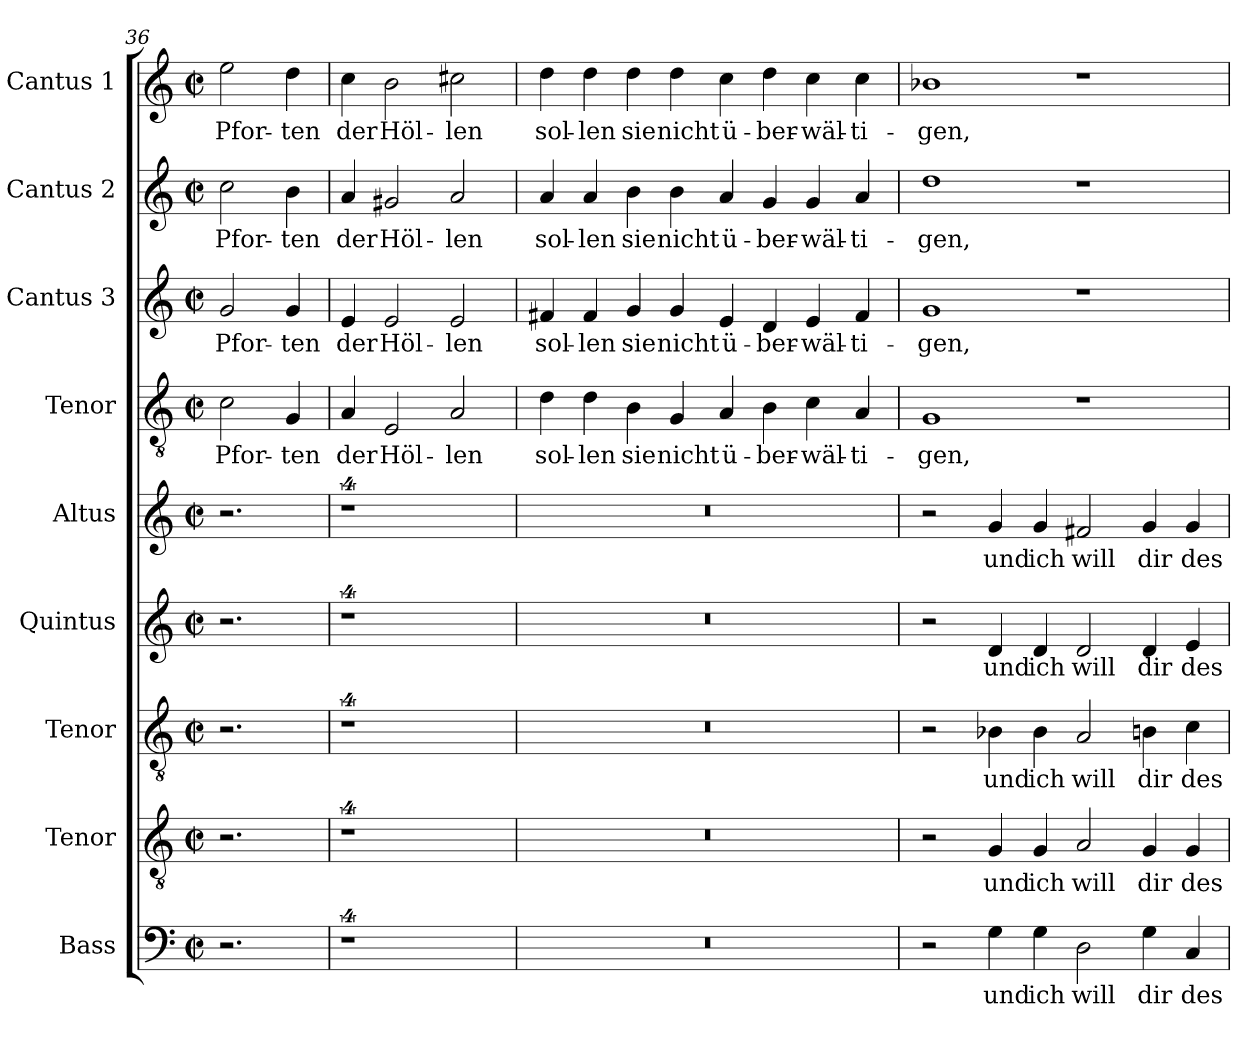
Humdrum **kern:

**kern	**text	**kern	**text	**kern	**text	**kern	**text	**kern	**text	**kern	**text	**kern	**text	**kern	**text	**kern	**text
*part9	*part9	*part8	*part8	*part7	*part7	*part6	*part6	*part5	*part5	*part4	*part4	*part3	*part3	*part2	*part2	*part1	*part1
*staff9	*staff9	*staff8	*staff8	*staff7	*staff7	*staff6	*staff6	*staff5	*staff5	*staff4	*staff4	*staff3	*staff3	*staff2	*staff2	*staff1	*staff1
*I"Bass	*	*I"Tenor	*	*I"Tenor	*	*I"Quintus	*	*I"Altus	*	*I"Tenor	*	*I"Cantus 3	*	*I"Cantus 2	*	*I"Cantus 1	*
*clefF4	*	*clefGv2	*	*clefGv2	*	*clefG2	*	*clefG2	*	*clefGv2	*	*clefG2	*	*clefG2	*	*clefG2	*
*k[]	*	*k[]	*	*k[]	*	*k[]	*	*k[]	*	*k[]	*	*k[]	*	*k[]	*	*k[]	*
*M4/2	*	*M4/2	*	*M4/2	*	*M4/2	*	*M4/2	*	*M4/2	*	*M4/2	*	*M4/2	*	*M4/2	*
*met(c|)	*	*met(c|)	*	*met(c|)	*	*met(c|)	*	*met(c|)	*	*met(c|)	*	*met(c|)	*	*met(c|)	*	*met(c|)	*
=36	=36	=36	=36	=36	=36	=36	=36	=36	=36	=36	=36	=36	=36	=36	=36	=36	=36
!	!	!	!	!	!	!	!	!	!	!	!LO:LY:b	!	!LO:LY:b	!	!LO:LY:b	!	!LO:LY:b
2.r	.	2.r	.	2.r	.	2.r	.	2.r	.	2c\	Pfor-	2g/	Pfor-	2cc\	Pfor-	2ee\	Pfor-
!	!	!	!	!	!	!	!	!	!	!	!LO:LY:b	!	!LO:LY:b	!	!LO:LY:b	!	!LO:LY:b
.	.	.	.	.	.	.	.	.	.	4G/	-ten	4g/	-ten	4b\	-ten	4dd\	-ten
!!LO:PB:g=z
=36X2	=36X2	=36X2	=36X2	=36X2	=36X2	=36X2	=36X2	=36X2	=36X2	=36X2	=36X2	=36X2	=36X2	=36X2	=36X2	=36X2	=36X2
!	!	!	!	!	!	!	!	!	!	!	!LO:LY:b	!	!LO:LY:b	!	!LO:LY:b	!	!LO:LY:b
4%5r	.	4%5r	.	4%5r	.	4%5r	.	4%5r	.	4A/	der	4e/	der	4a/	der	4cc\	der
!	!	!	!	!	!	!	!	!	!	!	!LO:LY:b	!	!LO:LY:b	!	!LO:LY:b	!	!LO:LY:b
.	.	.	.	.	.	.	.	.	.	2E/	Höl-	2e/	Höl-	2g#X/	Höl-	2b\	Höl-
!	!	!	!	!	!	!	!	!	!	!	!LO:LY:b	!	!LO:LY:b	!	!LO:LY:b	!	!LO:LY:b
.	.	.	.	.	.	.	.	.	.	2A/	-len	2e/	-len	2a/	-len	2cc#X\	-len
=37	=37	=37	=37	=37	=37	=37	=37	=37	=37	=37	=37	=37	=37	=37	=37	=37	=37
!	!	!	!	!	!	!	!	!	!	!	!LO:LY:b	!	!LO:LY:b	!	!LO:LY:b	!	!LO:LY:b
0r	.	0r	.	0r	.	0r	.	0r	.	4d\	sol-	4f#X/	sol-	4a/	sol-	4dd\	sol-
!	!	!	!	!	!	!	!	!	!	!	!LO:LY:b	!	!LO:LY:b	!	!LO:LY:b	!	!LO:LY:b
.	.	.	.	.	.	.	.	.	.	4d\	-len	4f#/	-len	4a/	-len	4dd\	-len
!	!	!	!	!	!	!	!	!	!	!	!LO:LY:b	!	!LO:LY:b	!	!LO:LY:b	!	!LO:LY:b
.	.	.	.	.	.	.	.	.	.	4B\	sie	4g/	sie	4b\	sie	4dd\	sie
!	!	!	!	!	!	!	!	!	!	!	!LO:LY:b	!	!LO:LY:b	!	!LO:LY:b	!	!LO:LY:b
.	.	.	.	.	.	.	.	.	.	4G/	nicht	4g/	nicht	4b\	nicht	4dd\	nicht
!	!	!	!	!	!	!	!	!	!	!	!LO:LY:b	!	!LO:LY:b	!	!LO:LY:b	!	!LO:LY:b
.	.	.	.	.	.	.	.	.	.	4A/	ü-	4e/	ü-	4a/	ü-	4cc\	ü-
!	!	!	!	!	!	!	!	!	!	!	!LO:LY:b	!	!LO:LY:b	!	!LO:LY:b	!	!LO:LY:b
.	.	.	.	.	.	.	.	.	.	4B\	-ber-	4d/	-ber-	4g/	-ber-	4dd\	-ber-
!	!	!	!	!	!	!	!	!	!	!	!LO:LY:b	!	!LO:LY:b	!	!LO:LY:b	!	!LO:LY:b
.	.	.	.	.	.	.	.	.	.	4c\	-wäl-	4e/	-wäl-	4g/	-wäl-	4cc\	-wäl-
!	!	!	!	!	!	!	!	!	!	!	!LO:LY:b	!	!LO:LY:b	!	!LO:LY:b	!	!LO:LY:b
.	.	.	.	.	.	.	.	.	.	4A/	-ti-	4f#/	-ti-	4a/	-ti-	4cc\	-ti-
=38	=38	=38	=38	=38	=38	=38	=38	=38	=38	=38	=38	=38	=38	=38	=38	=38	=38
!	!	!	!	!	!	!	!	!	!	!	!LO:LY:b	!	!LO:LY:b	!	!LO:LY:b	!	!LO:LY:b
2r	.	2r	.	2r	.	2r	.	2r	.	1G	-gen,	1g	-gen,	1dd	-gen,	1b-X	-gen,
!	!LO:LY:b	!	!LO:LY:b	!	!LO:LY:b	!	!LO:LY:b	!	!LO:LY:b	!	!	!	!	!	!	!	!
4G\	und	4G/	und	4B-X\	und	4d/	und	4g/	und	.	.	.	.	.	.	.	.
!	!LO:LY:b	!	!LO:LY:b	!	!LO:LY:b	!	!LO:LY:b	!	!LO:LY:b	!	!	!	!	!	!	!	!
4G\	ich	4G/	ich	4B-\	ich	4d/	ich	4g/	ich	.	.	.	.	.	.	.	.
!	!LO:LY:b	!	!LO:LY:b	!	!LO:LY:b	!	!LO:LY:b	!	!LO:LY:b	!	!	!	!	!	!	!	!
2D\	will	2A/	will	2A/	will	2d/	will	2f#X/	will	1r	.	1r	.	1r	.	1r	.
!	!LO:LY:b	!	!LO:LY:b	!	!LO:LY:b	!	!LO:LY:b	!	!LO:LY:b	!	!	!	!	!	!	!	!
4G\	dir	4G/	dir	4Bn\	dir	4d/	dir	4g/	dir	.	.	.	.	.	.	.	.
!	!LO:LY:b	!	!LO:LY:b	!	!LO:LY:b	!	!LO:LY:b	!	!LO:LY:b	!	!	!	!	!	!	!	!
4C/	des	4G/	des	4c\	des	4e/	des	4g/	des	.	.	.	.	.	.	.	.
=	=	=	=	=	=	=	=	=	=	=	=	=	=	=	=	=	=
*-	*-	*-	*-	*-	*-	*-	*-	*-	*-	*-	*-	*-	*-	*-	*-	*-	*-
